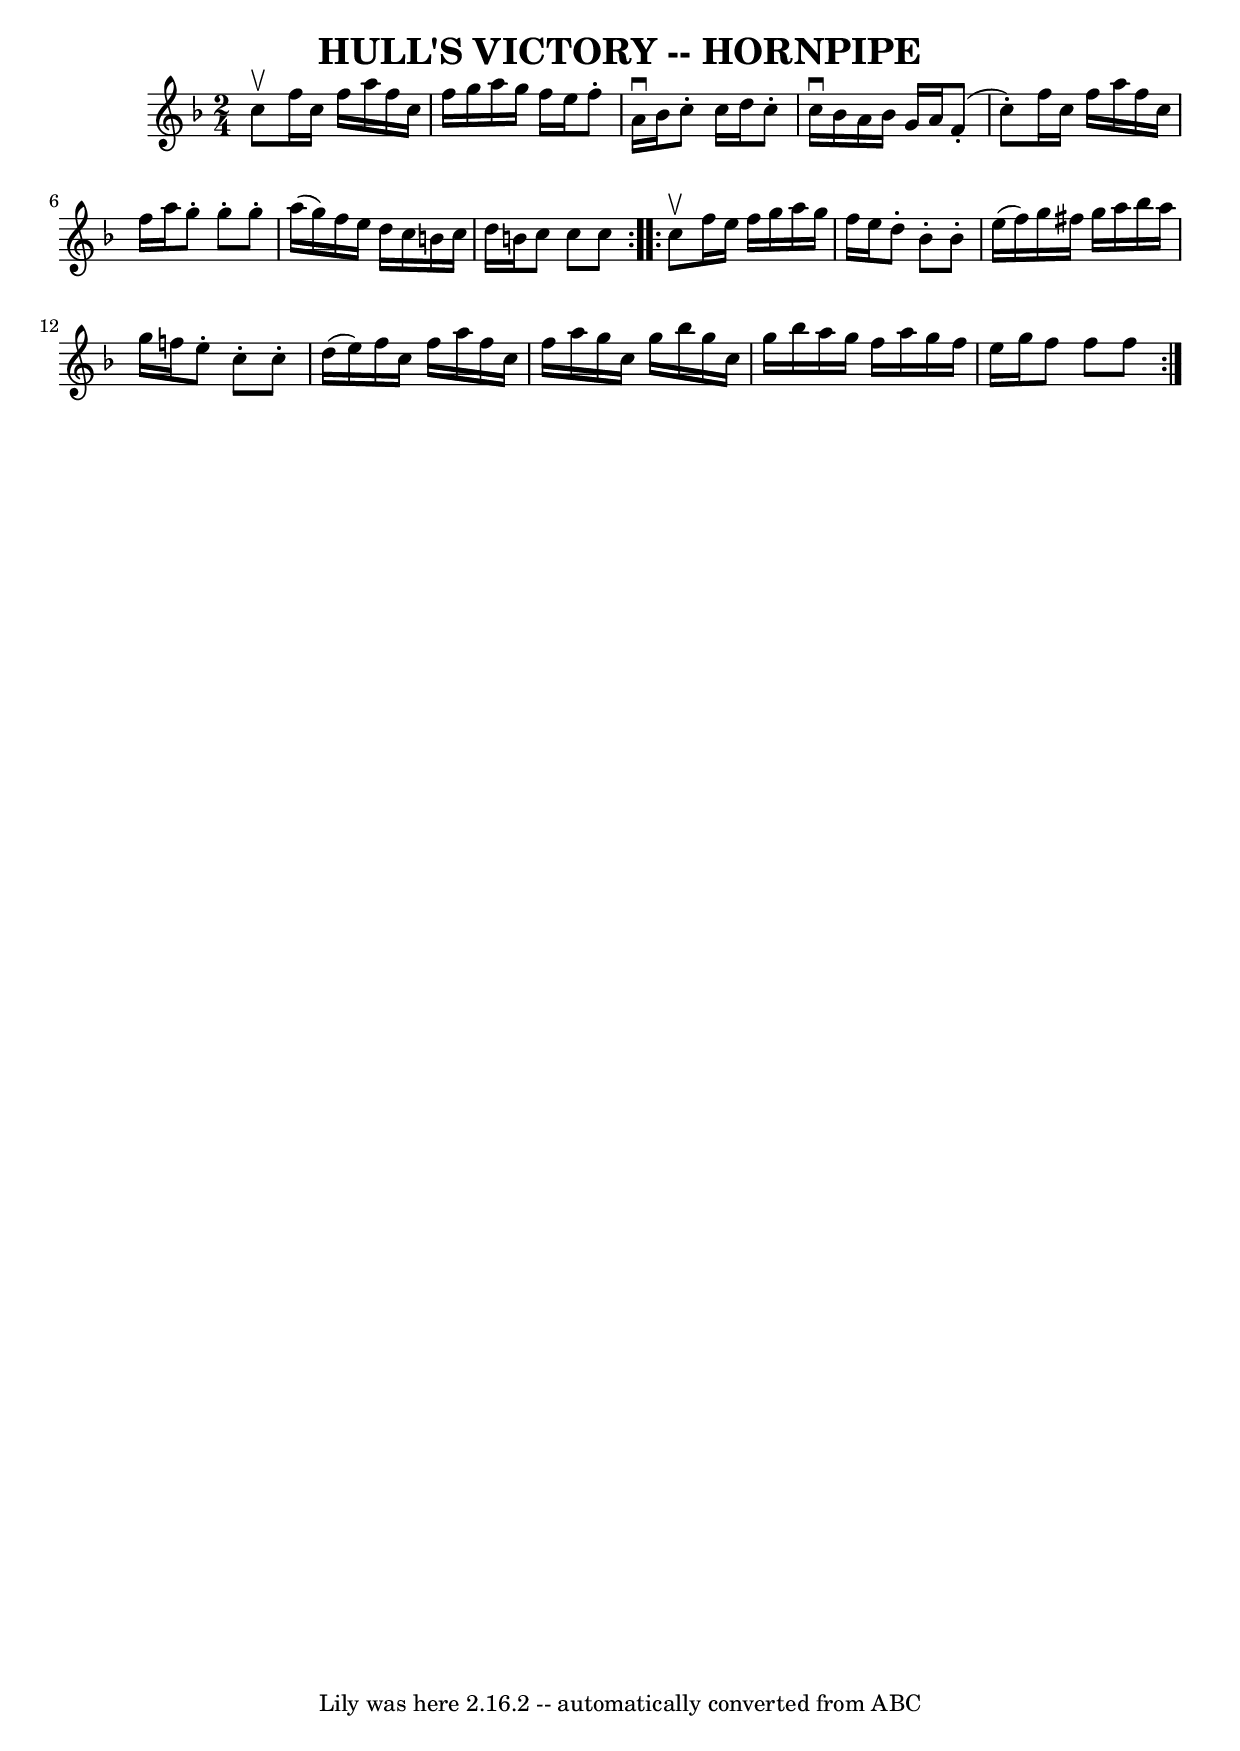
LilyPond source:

\version "2.16.2"
\include "Mammoth.ily"
\header {
  %% book = "Cole's 1000 Fiddle Tunes"
  crossRefNumber = "1"
  footnotes = "\\\\\\\\HULL'S VICTORY. First couple give right hands and swing half round, (First lady\\\\give left hand to 2d gent's right, gent. give left hand to 2d lady's right,)\\\\balance 4 in a line; First lady swing with 2d gent, first gent. swing with 2d\\\\lady at: same time and pass partner; join hands again with 2d couple, balance\\\\4 in a line, swing to places, down the centre with partner, up, cast off, right\\\\and left 4."
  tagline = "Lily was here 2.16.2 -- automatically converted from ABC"
  title = "HULL'S VICTORY -- HORNPIPE"

}
voicedefault =  {



  \repeat volta 2 {

    \time 2/4 
    \key f \major
 c''8^\upbow       |
    f''16 c''16 f''16 
    a''16 f''16 c''16 f''16 g''16    |
    a''16 g''16    
    f''16 e''16 f''8 -. a'16^\downbow bes'16    |
    c''8 -.   
    c''16 d''16 c''8 -. c''16^\downbow bes'16    |
    a'16    
    bes'16 g'16 a'16 f'8 (-. c''8 -.)   |
    |
    
    f''16 c''16 f''16 a''16 f''16 c''16 f''16 a''16    
    |
    g''8 -. g''8 -. g''8 -. a''16 (g''16)   |
    f''16 
    e''16 d''16 c''16 b'16 c''16 d''16 b'16    |
    c''8 
    c''8 c''8    
  }     
  \repeat volta 2 {
    c''8^\upbow       |
    
    f''16 e''16 f''16 g''16 a''16 g''16 f''16 e''16    
    |
    d''8 -. bes'8 -. bes'8 -. e''16 (f''16)   |
    
    g''16 fis''16 g''16 a''16 bes''16 a''16 g''16 f''!16    
    |
    e''8 -. c''8 -. c''8 -. d''16 (e''16)   |
    
    |
    f''16 c''16 f''16 a''16 f''16 c''16 f''16 a''16 
    |
    g''16 c''16 g''16 bes''16 g''16 c''16 g''16    
    bes''16    |
    a''16 g''16 f''16 a''16 g''16 f''16    
    e''16 g''16    |
    f''8 f''8 f''8    
  }   

}

\score{
  <<

    \context Staff="default"
    {
      \voicedefault 
      
    }

  >>
  \layout {
    
  }
  \midi {
  }

}
